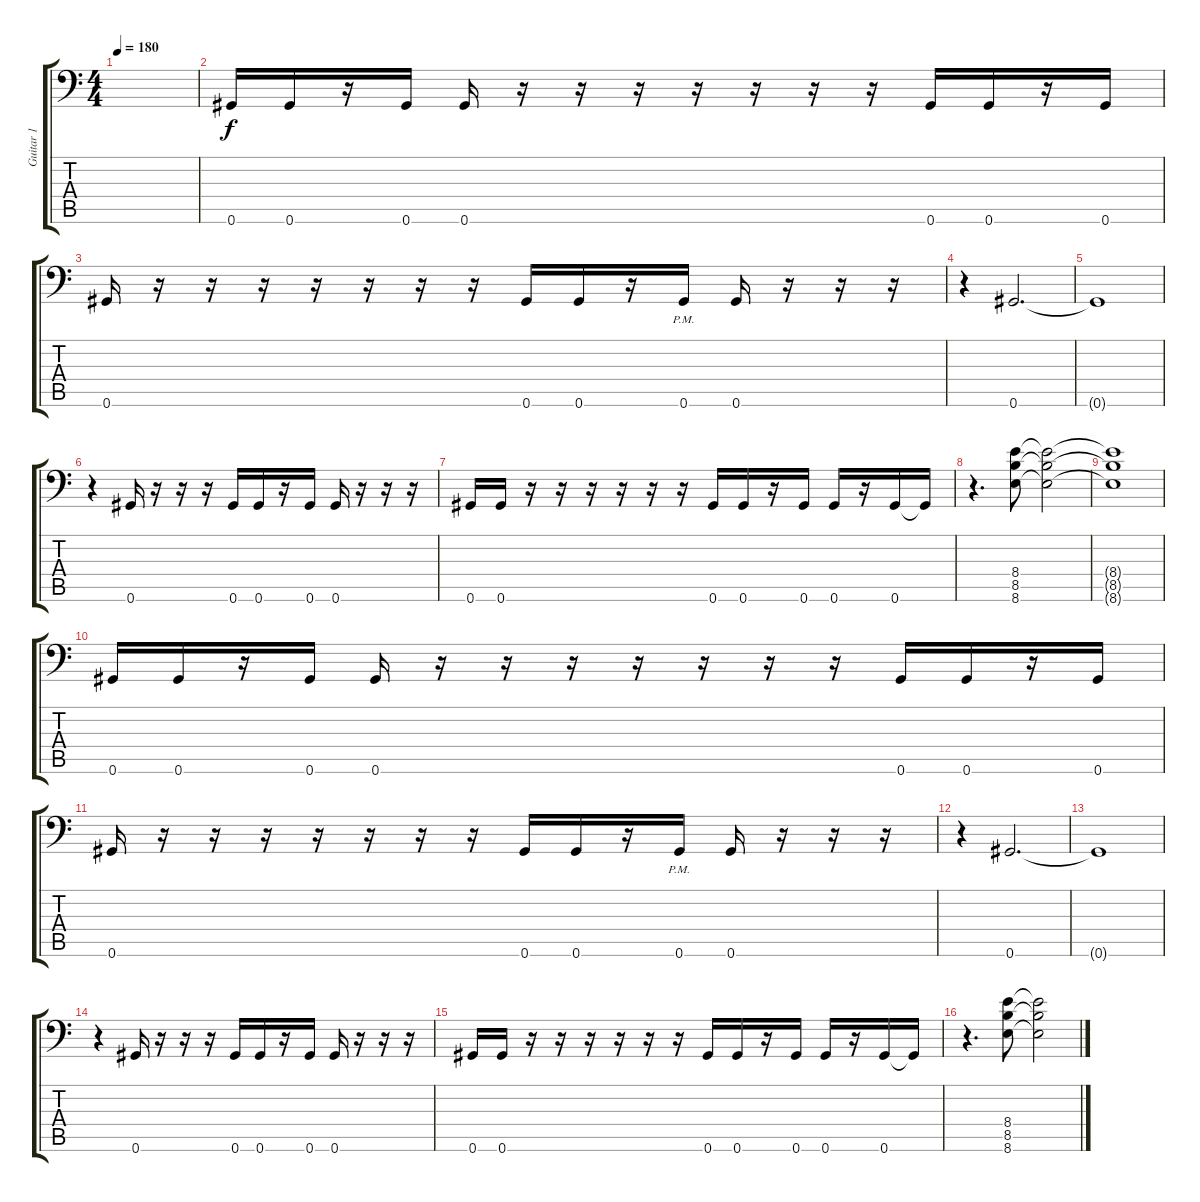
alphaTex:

\track ("Guitar 1" "Guitar 1") {instrument overdrivenguitar}
\staff {score tabs}
\tuning (Bb3 F3 Db3 Ab2 Eb2 Ab1) {hide}
\ts (4 4)
\tempo 180
\clef f4
\ks c
|
0.6.16 0.6.16 r.16 0.6.16 0.6.16 r.16 r.16 r.16 r.16 r.16 r.16 r.16 0.6.16 0.6.16 r.16 0.6.16 |
0.6.16 r.16 r.16 r.16 r.16 r.16 r.16 r.16 0.6.16 0.6.16 r.16 0.6{pm}.16 0.6.16 r.16 r.16 r.16 |
r.4 0.6.2{d} |
0.6{t}.1 |
r.4 0.6.16 r.16 r.16 r.16 0.6.16 0.6.16 r.16 0.6.16 0.6.16 r.16 r.16 r.16 |
0.6.16 0.6.16 r.16 r.16 r.16 r.16 r.16 r.16 0.6.16 0.6.16 r.16 0.6.16 0.6.16 r.16 0.6.16 0.6{t}.16 |
r.4{d} (8.4 8.5 8.6).8 (8.4{t} 8.5{t} 8.6{t}).2 |
(8.4{t} 8.5{t} 8.6{t}).1 |
0.6.16 0.6.16 r.16 0.6.16 0.6.16 r.16 r.16 r.16 r.16 r.16 r.16 r.16 0.6.16 0.6.16 r.16 0.6.16 |
0.6.16 r.16 r.16 r.16 r.16 r.16 r.16 r.16 0.6.16 0.6.16 r.16 0.6{pm}.16 0.6.16 r.16 r.16 r.16 |
r.4 0.6.2{d} |
0.6{t}.1 |
r.4 0.6.16 r.16 r.16 r.16 0.6.16 0.6.16 r.16 0.6.16 0.6.16 r.16 r.16 r.16 |
0.6.16 0.6.16 r.16 r.16 r.16 r.16 r.16 r.16 0.6.16 0.6.16 r.16 0.6.16 0.6.16 r.16 0.6.16 0.6{t}.16 |
r.4{d} (8.4 8.5 8.6).8 (8.4{t} 8.5{t} 8.6{t}).2
